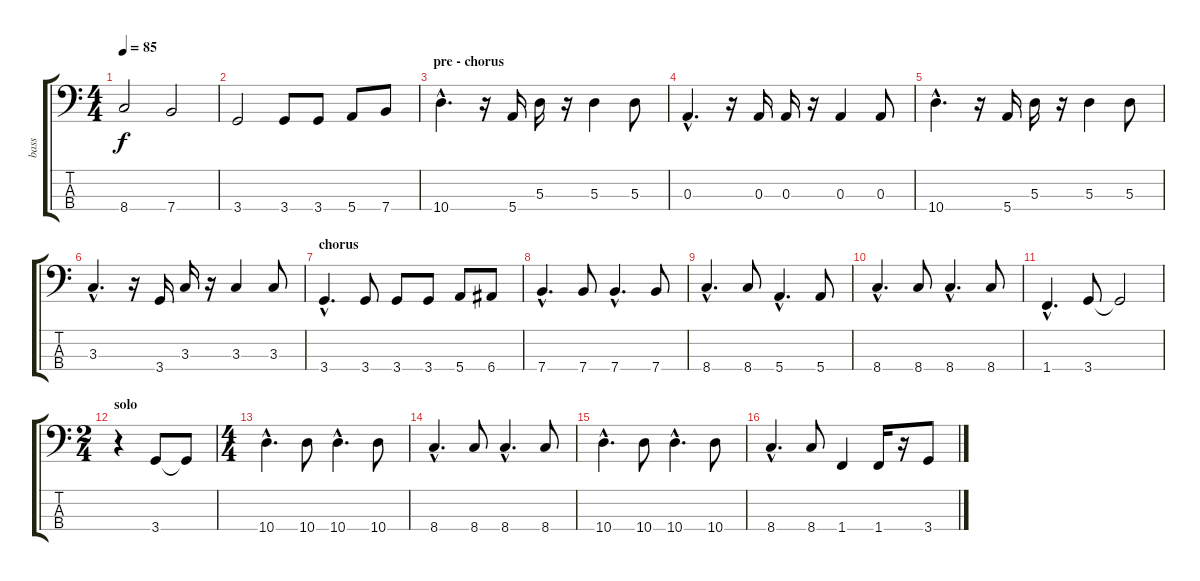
\track ("bass" "bass") {instrument electricbassfinger}
\staff {score tabs}
\tuning (G2 D2 A1 E1) {hide}
\ts (4 4)
\tempo 85
\clef f4
\ks c
8.4.2{dy f} 7.4.2 |
3.4.2 3.4.8 3.4.8 5.4.8 7.4.8 |
\section ("" "pre - chorus")
10.4{hac}.4{d} r.16 5.4.16 5.3.16 r.16 5.3.4 5.3.8 |
0.3{hac}.4{d} r.16 0.3.16 0.3.16 r.16 0.3.4 0.3.8 |
10.4{hac}.4{d} r.16 5.4.16 5.3.16 r.16 5.3.4 5.3.8 |
3.3{hac}.4{d} r.16 3.4.16 3.3.16 r.16 3.3.4 3.3.8 |
\section ("" "chorus")
3.4{hac}.4{d} 3.4.8 3.4.8 3.4.8 5.4.8 6.4.8 |
7.4{hac}.4{d} 7.4.8 7.4{hac}.4{d} 7.4.8 |
8.4{hac}.4{d} 8.4.8 5.4{hac}.4{d} 5.4.8 |
8.4{hac}.4{d} 8.4.8 8.4{hac}.4{d} 8.4.8 |
1.4{hac}.4{d} 3.4.8 3.4{t}.2 |
\ts (2 4)
\section ("" "solo")
r.4 3.4.8 3.4{t}.8 |
\ts (4 4)
10.4{hac}.4{d} 10.4.8 10.4{hac}.4{d} 10.4.8 |
8.4{hac}.4{d} 8.4.8 8.4{hac}.4{d} 8.4.8 |
10.4{hac}.4{d} 10.4.8 10.4{hac}.4{d} 10.4.8 |
8.4{hac}.4{d} 8.4.8 1.4.4 1.4.16 r.16 3.4.8
